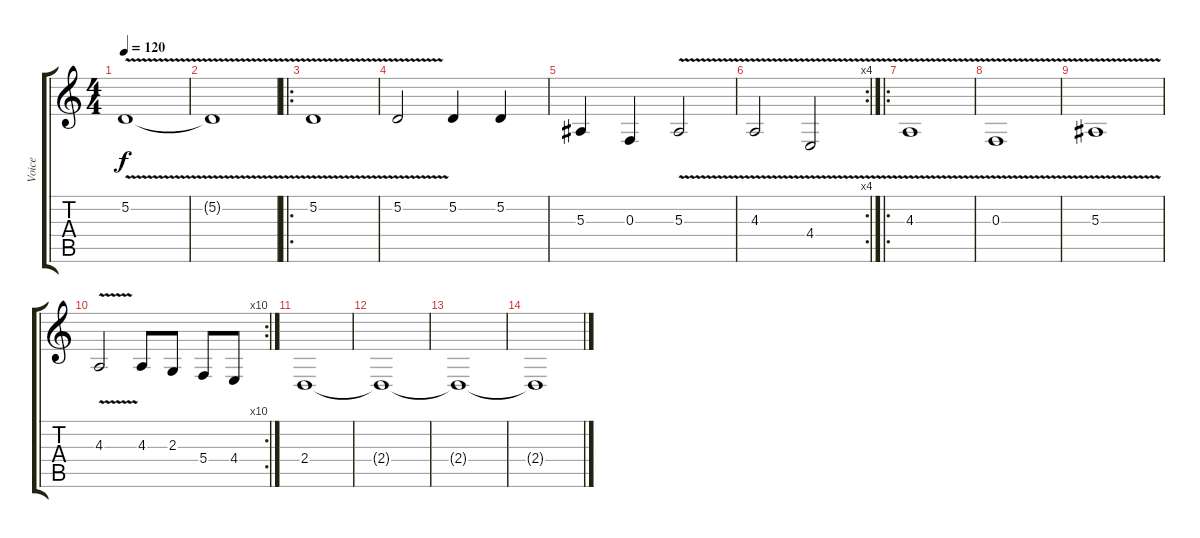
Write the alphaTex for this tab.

\track ("Voice" "Voice") {instrument violin}
\staff {score tabs}
\tuning (D4 A3 F3 C3 G2 D2) {hide}
\ts (4 4)
\tempo 120
\clef g2
\ks c
5.2{v}.1{dy f} |
5.2{t}.1 |
\ro
5.2{v}.1 |
5.2{v}.2 5.2.4 5.2.4 |
5.3.4 0.3.4 5.3{v}.2 |
\rc 4
4.3{v}.2 4.4{v}.2 |
\ro
4.3{v}.1 |
0.3{v}.1 |
5.3{v}.1 |
\rc 10
4.3{v}.2 4.3.8 2.3.8 5.4.8 4.4.8 |
2.4.1 |
2.4{t}.1 |
2.4{t}.1 |
2.4{t}.1
